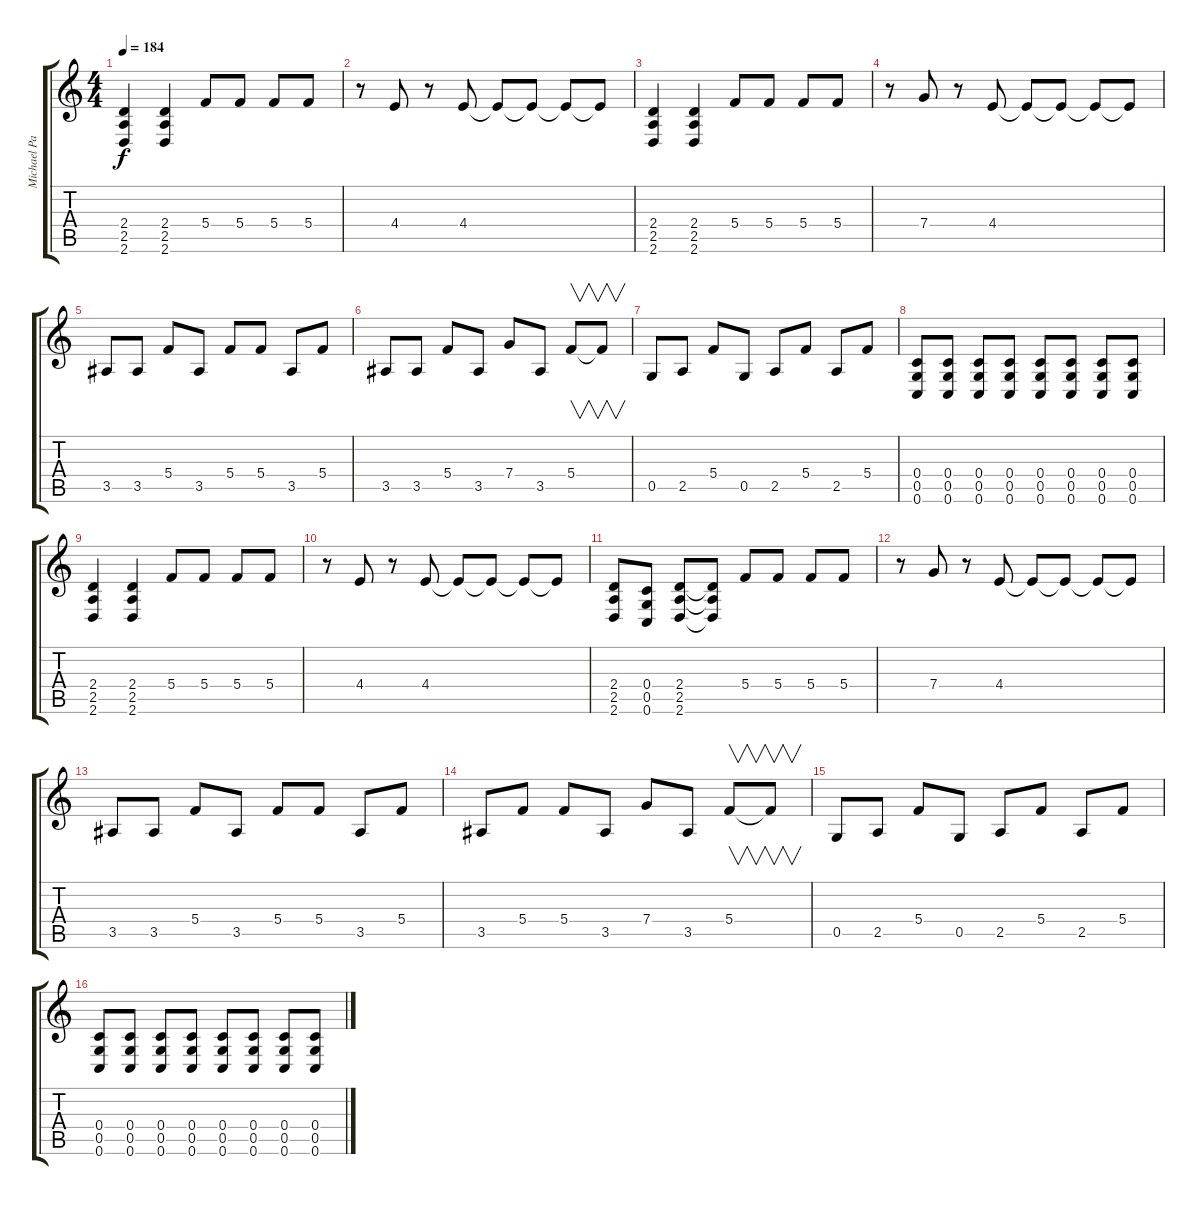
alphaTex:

\track ("Michael Paget - Background Guitar" "Michael Pa") {instrument distortionguitar}
\staff {score tabs}
\tuning (D4 A3 F3 C3 G2 C2) {hide}
\ts (4 4)
\tempo 184
\clef g2
\ks c
(2.4 2.5 2.6).4{dy f} (2.4 2.5 2.6).4 5.4.8 5.4.8 5.4.8 5.4.8 |
r.8 4.4.8 r.8 4.4.8 4.4{t}.8 4.4{t}.8 4.4{t}.8 4.4{t}.8 |
(2.4 2.5 2.6).4 (2.4 2.5 2.6).4 5.4.8 5.4.8 5.4.8 5.4.8 |
r.8 7.4.8 r.8 4.4.8 4.4{t}.8 4.4{t}.8 4.4{t}.8 4.4{t}.8 |
3.5.8 3.5.8 5.4.8 3.5.8 5.4.8 5.4.8 3.5.8 5.4.8 |
3.5.8 3.5.8 5.4.8 3.5.8 7.4.8 3.5.8 5.4.8{v} 5.4{t}.8{v} |
0.5.8 2.5.8 5.4.8 0.5.8 2.5.8 5.4.8 2.5.8 5.4.8 |
(0.4 0.5 0.6).8 (0.4 0.5 0.6).8 (0.4 0.5 0.6).8 (0.4 0.5 0.6).8 (0.4 0.5 0.6).8 (0.4 0.5 0.6).8 (0.4 0.5 0.6).8 (0.4 0.5 0.6).8 |
(2.4 2.5 2.6).4 (2.4 2.5 2.6).4 5.4.8 5.4.8 5.4.8 5.4.8 |
r.8 4.4.8 r.8 4.4.8 4.4{t}.8 4.4{t}.8 4.4{t}.8 4.4{t}.8 |
(2.4 2.5 2.6).8 (0.4 0.5 0.6).8 (2.4 2.5 2.6).8 (2.4{t} 2.5{t} 2.6{t}).8 5.4.8 5.4.8 5.4.8 5.4.8 |
r.8 7.4.8 r.8 4.4.8 4.4{t}.8 4.4{t}.8 4.4{t}.8 4.4{t}.8 |
3.5.8 3.5.8 5.4.8 3.5.8 5.4.8 5.4.8 3.5.8 5.4.8 |
3.5.8 5.4.8 5.4.8 3.5.8 7.4.8 3.5.8 5.4.8{v} 5.4{t}.8{v} |
0.5.8 2.5.8 5.4.8 0.5.8 2.5.8 5.4.8 2.5.8 5.4.8 |
(0.4 0.5 0.6).8 (0.4 0.5 0.6).8 (0.4 0.5 0.6).8 (0.4 0.5 0.6).8 (0.4 0.5 0.6).8 (0.4 0.5 0.6).8 (0.4 0.5 0.6).8 (0.4 0.5 0.6).8
